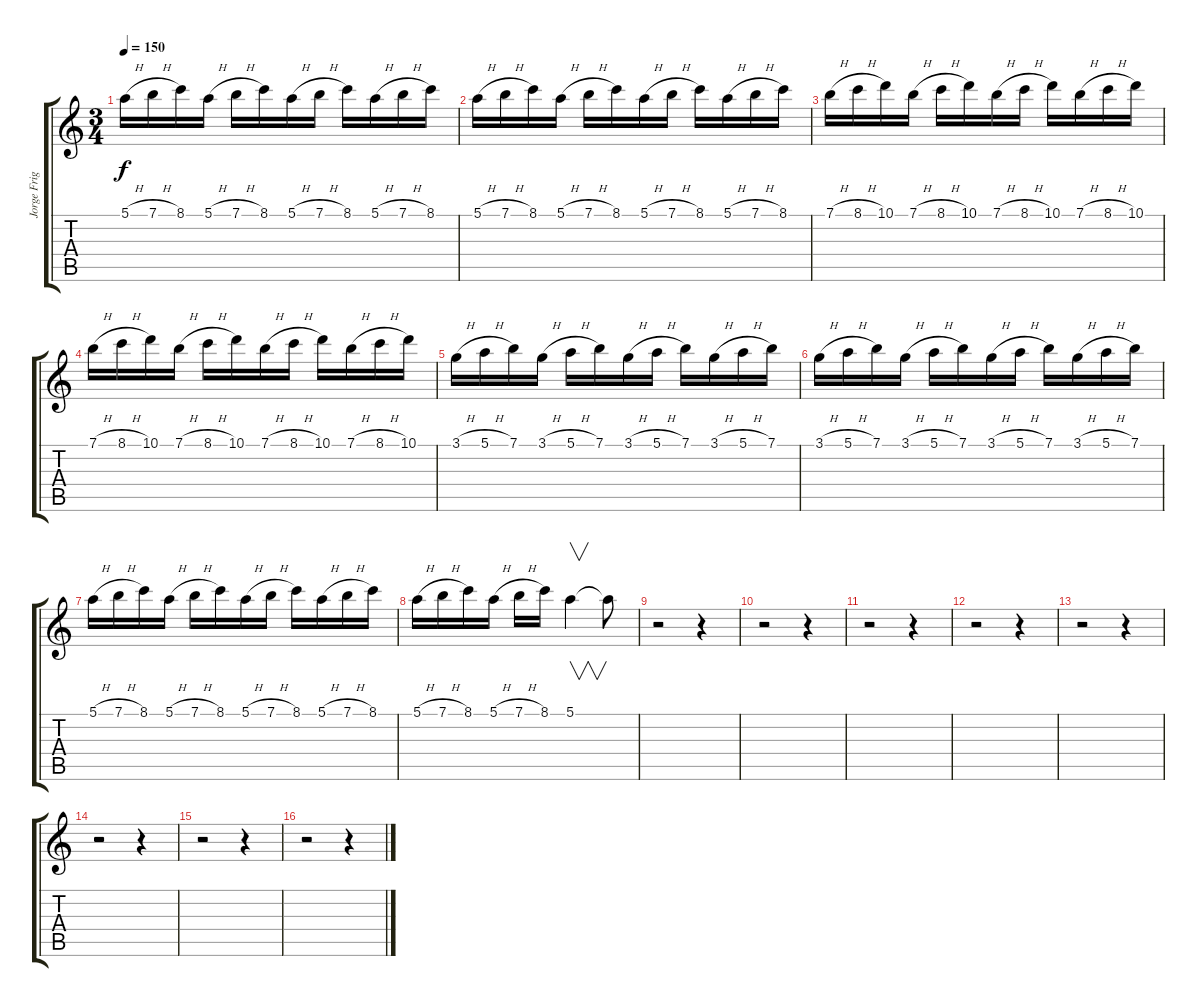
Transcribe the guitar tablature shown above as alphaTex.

\track ("Jorge Frigerio Solos Stereo L" "Jorge Frig") {instrument overdrivenguitar}
\staff {score tabs}
\tuning (E4 B3 G3 D3 A2 E2) {hide}
\ts (3 4)
\tempo 150
\clef g2
\ks c
5.1{h}.16{dy f} 7.1{h}.16 8.1.16 5.1{h}.16 7.1{h}.16 8.1.16 5.1{h}.16 7.1{h}.16 8.1.16 5.1{h}.16 7.1{h}.16 8.1.16 |
5.1{h}.16 7.1{h}.16 8.1.16 5.1{h}.16 7.1{h}.16 8.1.16 5.1{h}.16 7.1{h}.16 8.1.16 5.1{h}.16 7.1{h}.16 8.1.16 |
7.1{h}.16 8.1{h}.16 10.1.16 7.1{h}.16 8.1{h}.16 10.1.16 7.1{h}.16 8.1{h}.16 10.1.16 7.1{h}.16 8.1{h}.16 10.1.16 |
7.1{h}.16 8.1{h}.16 10.1.16 7.1{h}.16 8.1{h}.16 10.1.16 7.1{h}.16 8.1{h}.16 10.1.16 7.1{h}.16 8.1{h}.16 10.1.16 |
3.1{h}.16 5.1{h}.16 7.1.16 3.1{h}.16 5.1{h}.16 7.1.16 3.1{h}.16 5.1{h}.16 7.1.16 3.1{h}.16 5.1{h}.16 7.1.16 |
3.1{h}.16 5.1{h}.16 7.1.16 3.1{h}.16 5.1{h}.16 7.1.16 3.1{h}.16 5.1{h}.16 7.1.16 3.1{h}.16 5.1{h}.16 7.1.16 |
5.1{h}.16 7.1{h}.16 8.1.16 5.1{h}.16 7.1{h}.16 8.1.16 5.1{h}.16 7.1{h}.16 8.1.16 5.1{h}.16 7.1{h}.16 8.1.16 |
5.1{h}.16 7.1{h}.16 8.1.16 5.1{h}.16 7.1{h}.16 8.1.16 5.1.4{v} 5.1{t}.8 |
r.2 r.4 |
r.2 r.4 |
r.2 r.4 |
r.2 r.4 |
r.2 r.4 |
r.2 r.4 |
r.2 r.4 |
r.2 r.4
